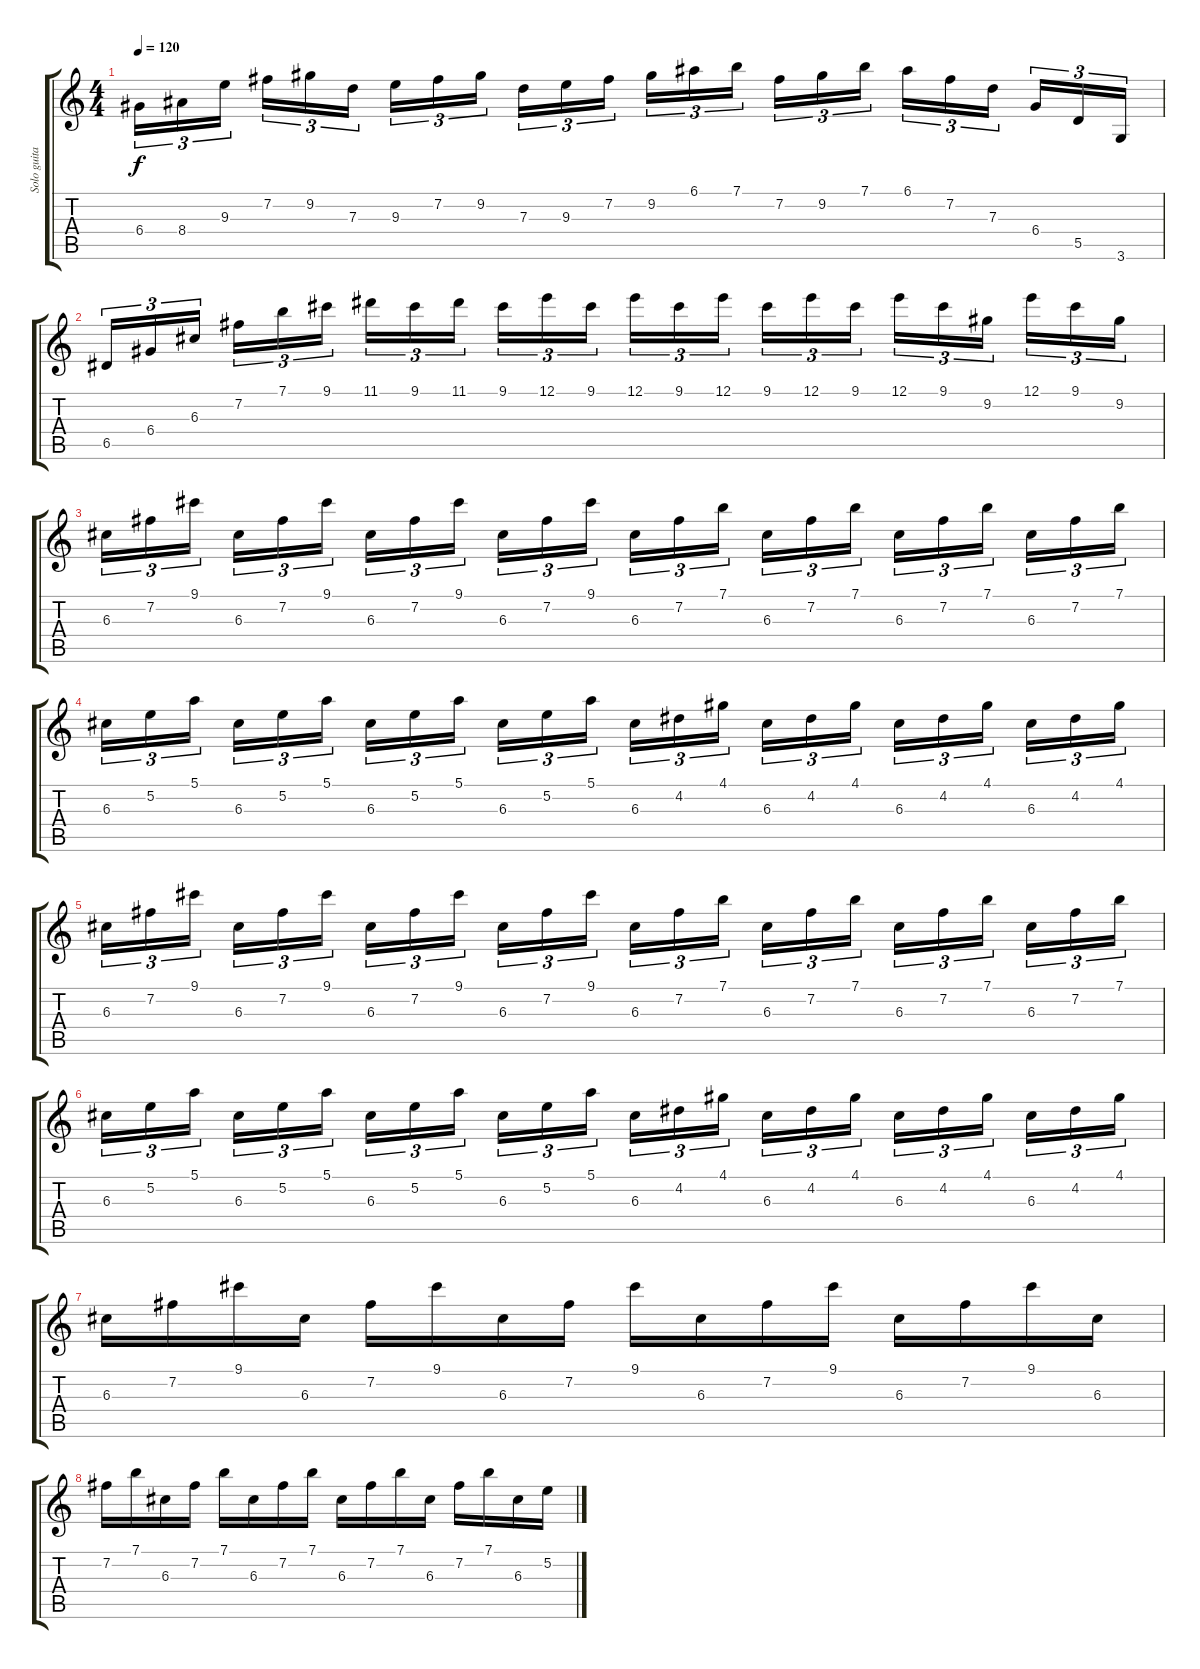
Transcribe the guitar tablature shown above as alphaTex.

\track ("Solo guitar" "Solo guita") {instrument acousticguitarnylon}
\staff {score tabs}
\tuning (E4 B3 G3 D3 A2 E2) {hide}
\ts (4 4)
\tempo 120
\clef g2
\ks c
6.4.16{tu (3 2) dy f} 8.4.16{tu (3 2)} 9.3.16{tu (3 2)} 7.2.16{tu (3 2)} 9.2.16{tu (3 2)} 7.3.16{tu (3 2)} 9.3.16{tu (3 2)} 7.2.16{tu (3 2)} 9.2.16{tu (3 2)} 7.3.16{tu (3 2)} 9.3.16{tu (3 2)} 7.2.16{tu (3 2)} 9.2.16{tu (3 2)} 6.1.16{tu (3 2)} 7.1.16{tu (3 2)} 7.2.16{tu (3 2)} 9.2.16{tu (3 2)} 7.1.16{tu (3 2)} 6.1.16{tu (3 2)} 7.2.16{tu (3 2)} 7.3.16{tu (3 2)} 6.4.16{tu (3 2)} 5.5.16{tu (3 2)} 3.6.16{tu (3 2)} |
6.5.16{tu (3 2)} 6.4.16{tu (3 2)} 6.3.16{tu (3 2)} 7.2.16{tu (3 2)} 7.1.16{tu (3 2)} 9.1.16{tu (3 2)} 11.1.16{tu (3 2)} 9.1.16{tu (3 2)} 11.1.16{tu (3 2)} 9.1.16{tu (3 2)} 12.1.16{tu (3 2)} 9.1.16{tu (3 2)} 12.1.16{tu (3 2)} 9.1.16{tu (3 2)} 12.1.16{tu (3 2)} 9.1.16{tu (3 2)} 12.1.16{tu (3 2)} 9.1.16{tu (3 2)} 12.1.16{tu (3 2)} 9.1.16{tu (3 2)} 9.2.16{tu (3 2)} 12.1.16{tu (3 2)} 9.1.16{tu (3 2)} 9.2.16{tu (3 2)} |
6.3.16{tu (3 2)} 7.2.16{tu (3 2)} 9.1.16{tu (3 2)} 6.3.16{tu (3 2)} 7.2.16{tu (3 2)} 9.1.16{tu (3 2)} 6.3.16{tu (3 2)} 7.2.16{tu (3 2)} 9.1.16{tu (3 2)} 6.3.16{tu (3 2)} 7.2.16{tu (3 2)} 9.1.16{tu (3 2)} 6.3.16{tu (3 2)} 7.2.16{tu (3 2)} 7.1.16{tu (3 2)} 6.3.16{tu (3 2)} 7.2.16{tu (3 2)} 7.1.16{tu (3 2)} 6.3.16{tu (3 2)} 7.2.16{tu (3 2)} 7.1.16{tu (3 2)} 6.3.16{tu (3 2)} 7.2.16{tu (3 2)} 7.1.16{tu (3 2)} |
6.3.16{tu (3 2)} 5.2.16{tu (3 2)} 5.1.16{tu (3 2)} 6.3.16{tu (3 2)} 5.2.16{tu (3 2)} 5.1.16{tu (3 2)} 6.3.16{tu (3 2)} 5.2.16{tu (3 2)} 5.1.16{tu (3 2)} 6.3.16{tu (3 2)} 5.2.16{tu (3 2)} 5.1.16{tu (3 2)} 6.3.16{tu (3 2)} 4.2.16{tu (3 2)} 4.1.16{tu (3 2)} 6.3.16{tu (3 2)} 4.2.16{tu (3 2)} 4.1.16{tu (3 2)} 6.3.16{tu (3 2)} 4.2.16{tu (3 2)} 4.1.16{tu (3 2)} 6.3.16{tu (3 2)} 4.2.16{tu (3 2)} 4.1.16{tu (3 2)} |
6.3.16{tu (3 2)} 7.2.16{tu (3 2)} 9.1.16{tu (3 2)} 6.3.16{tu (3 2)} 7.2.16{tu (3 2)} 9.1.16{tu (3 2)} 6.3.16{tu (3 2)} 7.2.16{tu (3 2)} 9.1.16{tu (3 2)} 6.3.16{tu (3 2)} 7.2.16{tu (3 2)} 9.1.16{tu (3 2)} 6.3.16{tu (3 2)} 7.2.16{tu (3 2)} 7.1.16{tu (3 2)} 6.3.16{tu (3 2)} 7.2.16{tu (3 2)} 7.1.16{tu (3 2)} 6.3.16{tu (3 2)} 7.2.16{tu (3 2)} 7.1.16{tu (3 2)} 6.3.16{tu (3 2)} 7.2.16{tu (3 2)} 7.1.16{tu (3 2)} |
6.3.16{tu (3 2)} 5.2.16{tu (3 2)} 5.1.16{tu (3 2)} 6.3.16{tu (3 2)} 5.2.16{tu (3 2)} 5.1.16{tu (3 2)} 6.3.16{tu (3 2)} 5.2.16{tu (3 2)} 5.1.16{tu (3 2)} 6.3.16{tu (3 2)} 5.2.16{tu (3 2)} 5.1.16{tu (3 2)} 6.3.16{tu (3 2)} 4.2.16{tu (3 2)} 4.1.16{tu (3 2)} 6.3.16{tu (3 2)} 4.2.16{tu (3 2)} 4.1.16{tu (3 2)} 6.3.16{tu (3 2)} 4.2.16{tu (3 2)} 4.1.16{tu (3 2)} 6.3.16{tu (3 2)} 4.2.16{tu (3 2)} 4.1.16{tu (3 2)} |
6.3.16 7.2.16 9.1.16 6.3.16 7.2.16 9.1.16 6.3.16 7.2.16 9.1.16 6.3.16 7.2.16 9.1.16 6.3.16 7.2.16 9.1.16 6.3.16 |
7.2.16 7.1.16 6.3.16 7.2.16 7.1.16 6.3.16 7.2.16 7.1.16 6.3.16 7.2.16 7.1.16 6.3.16 7.2.16 7.1.16 6.3.16 5.2.16
